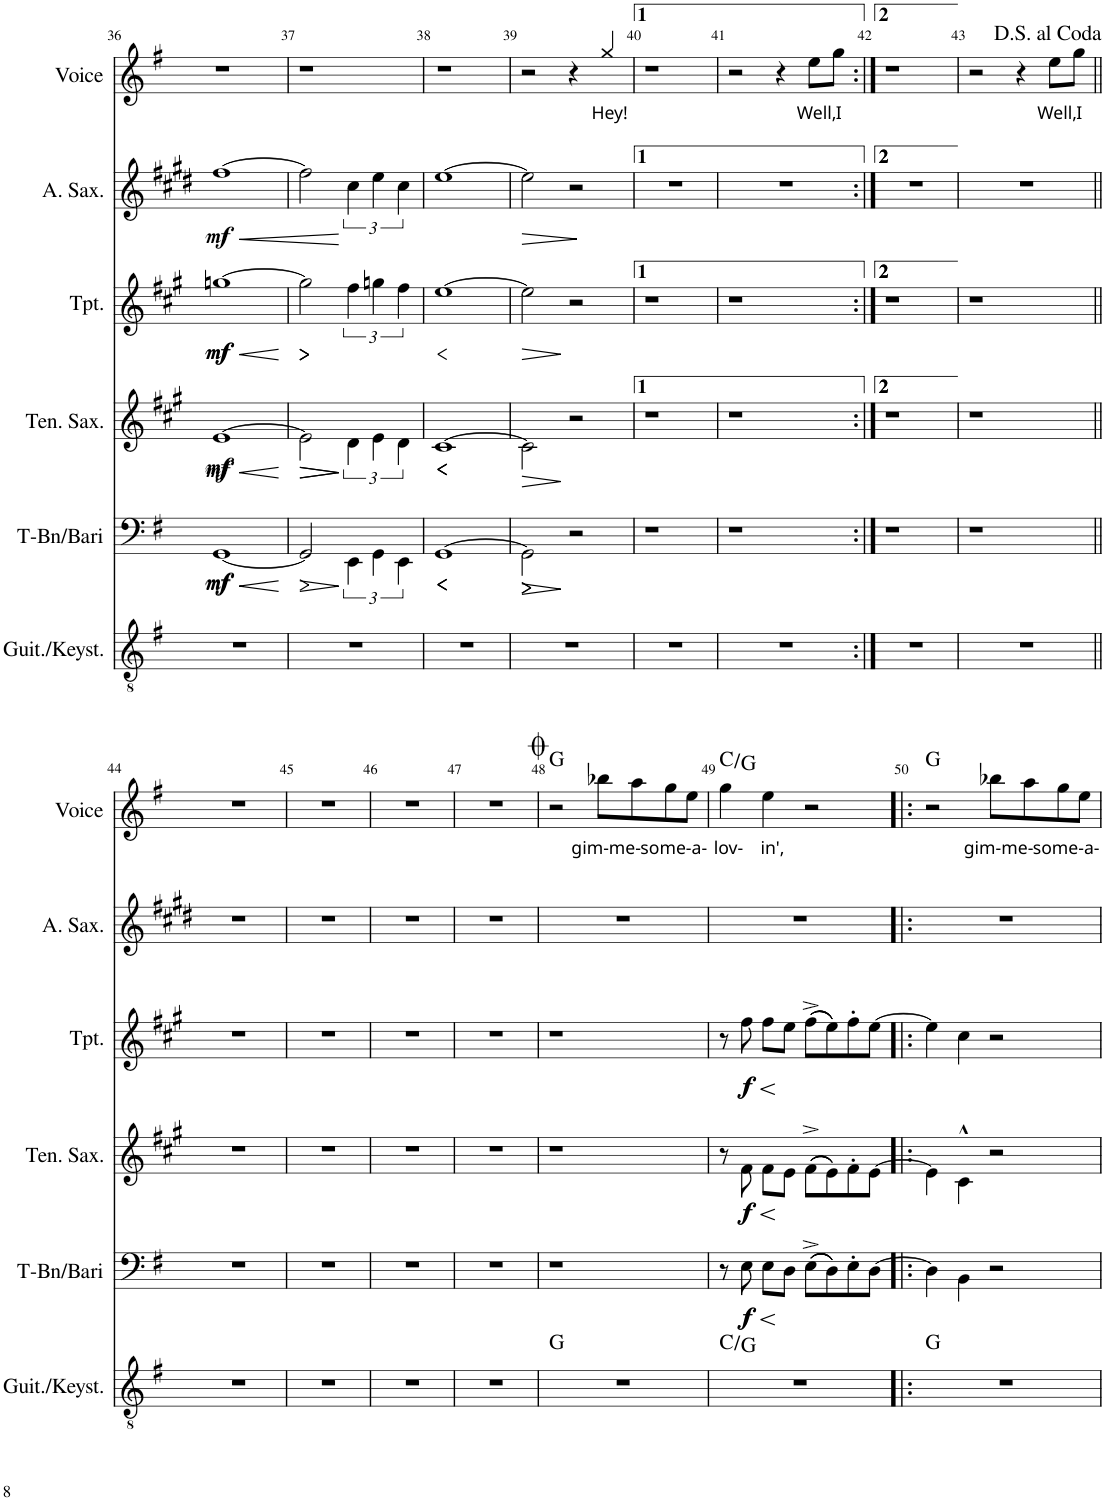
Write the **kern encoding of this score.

**kern	**harte	**kern	**dynam	**kern	**dynam	**kern	**dynam	**kern	**dynam	**kern	**text	**harte
*part6	*part6	*part5	*part5	*part4	*part4	*part3	*part3	*part2	*part2	*part1	*part1	*part1
*staff6	*	*staff5	*staff5	*staff4	*staff4	*staff3	*staff3	*staff2	*staff2	*staff1	*staff1	*
*I"Guit./Keys	*	*I"T-Bn/Bari	*	*I"Tenor Sax	*	*I"Trumpet	*	*I"Alto Saxophone	*	*I"Voice	*	*
*	*	*I'T-Bn/Bari	*	*I'Ten. Sax.	*	*I'Tpt.	*	*I'A. Sax.	*	*I'Voice	*	*
!!LO:PB:g=z
*clefGv2	*	*clefF4	*	*clefG2	*	*clefG2	*	*clefG2	*	*clefG2	*	*
*	*	*	*	*Trd8c14	*	*Trd1c2	*	*Trd5c9	*	*	*	*
*k[f#]	*	*k[f#]	*	*k[f#c#g#]	*	*k[f#c#g#]	*	*k[f#c#g#d#]	*	*k[f#]	*	*
*G:	*	*G:	*	*	*	*	*	*	*	*G:	*	*
*M4/4	*	*M4/4	*	*M4/4	*	*M4/4	*	*M4/4	*	*M4/4	*	*
=36	=36	=36	=36	=36	=36	=36	=36	=36	=36	=36	=36	=36
!	!	!	!LO:HP:b	!	!	!	!	!	!	!	!	!
!	!	!	!LO:HP:n=1:b	!	!	!	!	!	!	!	!	!
!	!	!	!LO:HP:n=1:b	!	!LO:HP:b	!	!LO:HP:b	!	!	!	!	!
!	!	!	!LO:DY:n=1:b	!	!	!	!LO:HP:n=1:b	!	!LO:HP:b	!	!	!
!	!	!	!LO:DY:n=2:b	!	!LO:DY:n=1:b	!	!	!	!	!	!	!
!	!	!	!	!	!LO:DY:n=2:b	!	!LO:DY:n=1:b	!	!	!	!	!
!	!	!	!	!	!	!	!LO:DY:n=2:b	!	!LO:DY:n=1:b	!	!	!
1r	.	[1GG	> < < mf mf	[1e	> mf mf	[1ggn	< < mf mf	[1ff#	< mf	1r	.	.
.	.	.	.	.	]	.	[	.	.	.	.	.
=37	=37	=37	=37	=37	=37	=37	=37	=37	=37	=37	=37	=37
!	!	!	!LO:HP:b	!	!LO:HP:b	!	!	!	!	!	!	!
1r	.	2GG/]	>	2e\]	<	2gg\]	.	2ff#\]	.	1r	.	.
!	!	!	!LO:HP:b	!	!LO:HP:n=1:b	!	!LO:HP:n=1:b	!	!	!	!	!
.	.	6EE\	>	6d\	[ >	6ff#\	[ >	6cc#\	[	.	.	.
!	!	!	!	!	!LO:HP:b	!	!	!	!	!	!	!
.	.	6GG\	.	6e\	>	6ggn\	.	6ee\	.	.	.	.
!	!	!	!LO:HP:n=1:b	!	!	!	!	!	!	!	!	!
.	.	6EE\	[ >	6d\	.	6ff#\	.	6cc#\	.	.	.	.
.	.	.	] [ ]	.	] ]	.	]	.	.	.	.	.
=38	=38	=38	=38	=38	=38	=38	=38	=38	=38	=38	=38	=38
!	!	!	!LO:HP:b	!	!	!	!	!	!	!	!	!
!	!	!	!LO:HP:n=1:b	!	!LO:HP:b	!	!LO:HP:b	!	!	!	!	!
1r	.	[1GG	< <	[1c#	<	[1ee	<	[1ee	.	1r	.	.
.	.	.	]	.	.	.	.	.	.	.	.	.
=39	=39	=39	=39	=39	=39	=39	=39	=39	=39	=39	=39	=39
!	!	!	!LO:HP:b	!	!	!	!LO:HP:b	!	!LO:HP:b	!	!	!
1r	.	2GG\]	<	2c#\]	.	2ee\]	>	2ee\]	>	2r	.	.
.	.	2r	]	2r	[	2r	[	2r	.	4r	.	.
!	!	!	!	!	!	!	!	!	!	!	!LO:LY:b	!
.	.	.	.	.	.	.	.	.	.	4gg/	Hey!	.
.	.	.	[	.	.	.	.	.	]	.	.	.
=40	=40	=40	=40	=40	=40	=40	=40	=40	=40	=40	=40	=40
!	!	!	!	!	!LO:HP:b	!	!	!	!	!	!	!
1r	.	1r	.	1r	>	1r	.	1r	.	1r	.	.
.	.	.	[	.	.	.	.	.	.	.	.	.
=41	=41	=41	=41	=41	=41	=41	=41	=41	=41	=41	=41	=41
1r	.	1r	.	1r	.	1r	.	1r	.	2r	.	.
.	.	.	.	.	.	.	.	.	.	4r	.	.
!	!	!	!	!	!	!	!	!	!	!	!LO:LY:b	!
.	.	.	.	.	.	.	.	.	.	8ee\L	Well,	.
!	!	!	!	!	!	!	!	!	!	!	!LO:LY:b	!
.	.	.	.	.	.	.	.	.	.	8gg\J	I	.
.	.	.	[	.	.	.	.	.	.	.	.	.
=42:|!	=42:|!	=42:|!	=42:|!	=42:|!	=42:|!	=42:|!	=42:|!	=42:|!	=42:|!	=42:|!	=42:|!	=42:|!
1r	.	1r	.	1r	.	1r	.	1r	.	1r	.	.
=43	=43	=43	=43	=43	=43	=43	=43	=43	=43	=43	=43	=43
!	!	!	!LO:HP:b	!	!	!	!	!	!	!	!	!
1r	.	1r	>	1r	.	1r	.	1r	.	2r	.	.
.	.	.	.	.	.	.	.	.	.	4r	.	.
!	!	!	!	!	!	!	!	!	!	!	!LO:LY:b	!
.	.	.	.	.	.	.	.	.	.	8ee\L	Well,	.
!	!	!	!	!	!	!	!	!	!	!	!LO:LY:b	!
.	.	.	.	.	.	.	.	.	.	8gg\J	I	.
!!LO:LB:g=z
=44||	=44||	=44||	=44||	=44||	=44||	=44||	=44||	=44||	=44||	=44||	=44||	=44||
1r	.	1r	.	1r	.	1r	.	1r	.	1r	.	.
=45	=45	=45	=45	=45	=45	=45	=45	=45	=45	=45	=45	=45
1r	.	1r	.	1r	.	1r	.	1r	.	1r	.	.
=46	=46	=46	=46	=46	=46	=46	=46	=46	=46	=46	=46	=46
1r	.	1r	.	1r	.	1r	.	1r	.	1r	.	.
=47	=47	=47	=47	=47	=47	=47	=47	=47	=47	=47	=47	=47
1r	.	1r	.	1r	.	1r	.	1r	.	1r	.	.
=48	=48	=48	=48	=48	=48	=48	=48	=48	=48	=48	=48	=48
1r	G:maj	1r	.	1r	.	1r	.	1r	.	2r	.	G:maj
!	!	!	!	!	!	!	!	!	!	!	!LO:LY:b	!
.	.	.	.	.	.	.	.	.	.	8bb-X\L	gim-me-	.
.	.	.	.	.	.	.	.	.	.	8aa\	.	.
!	!	!	!	!	!	!	!	!	!	!	!LO:LY:b	!
.	.	.	.	.	.	.	.	.	.	8gg\	some-a-	.
.	.	.	.	.	.	.	.	.	.	8ee\J	.	.
=49	=49	=49	=49	=49	=49	=49	=49	=49	=49	=49	=49	=49
!	!	!	!	!	!	!	!	!	!	!	!LO:LY:b	!
1r	C:maj/5	8r	.	8r	.	8r	.	1r	.	4gg\	lov-	C:maj/5
!	!	!	!LO:DY:b	!	!	!	!	!	!	!	!	!
!	!	!	!LO:DY:n=1:b	!	!LO:DY:b	!	!	!	!	!	!	!
!	!	!	!	!	!LO:DY:n=1:b	!	!LO:DY:b	!	!	!	!	!
!	!	!	!	!	!	!	!LO:DY:n=1:b	!	!	!	!	!
.	.	8E\	f f	8f#\	f f	8ff#\	f f	.	.	.	.	.
!	!	!	!	!	!	!	!	!	!	!	!LO:LY:b	!
.	.	8E\L	.	8f#\L	.	8ff#\L	.	.	.	4ee\	in',	.
.	.	8D\J	]	8e\J	]	8ee\J	]	.	.	.	.	.
.	.	(((8E^\L	.	(((8f#^\L	.	(((8ff#^\L	.	.	.	2r	.	.
.	.	8D\)))	.	8e\)))	.	8ee\)))	.	.	.	.	.	.
.	.	8E'\	.	8f#'\	.	8ff#'\	.	.	.	.	.	.
.	.	[8D\J	.	[8e\J	.	[8ee\J	.	.	.	.	.	.
=50!|:	=50!|:	=50!|:	=50!|:	=50!|:	=50!|:	=50!|:	=50!|:	=50!|:	=50!|:	=50!|:	=50!|:	=50!|:
1r	G:maj	4D\]	.	4e\]	.	4ee\]	.	1r	.	2r	.	G:maj
.	.	4BB\	.	4c#^^\	.	4cc#\	.	.	.	.	.	.
!	!	!	!	!	!	!	!	!	!	!	!LO:LY:b	!
.	.	2r	.	2r	.	2r	.	.	.	8bb-X\L	gim-me-	.
.	.	.	.	.	.	.	.	.	.	8aa\	.	.
!	!	!	!	!	!	!	!	!	!	!	!LO:LY:b	!
.	.	.	.	.	.	.	.	.	.	8gg\	some-a-	.
.	.	.	.	.	.	.	.	.	.	8ee\J	.	.
=	=	=	=	=	=	=	=	=	=	=	=	=
*-	*-	*-	*-	*-	*-	*-	*-	*-	*-	*-	*-	*-
